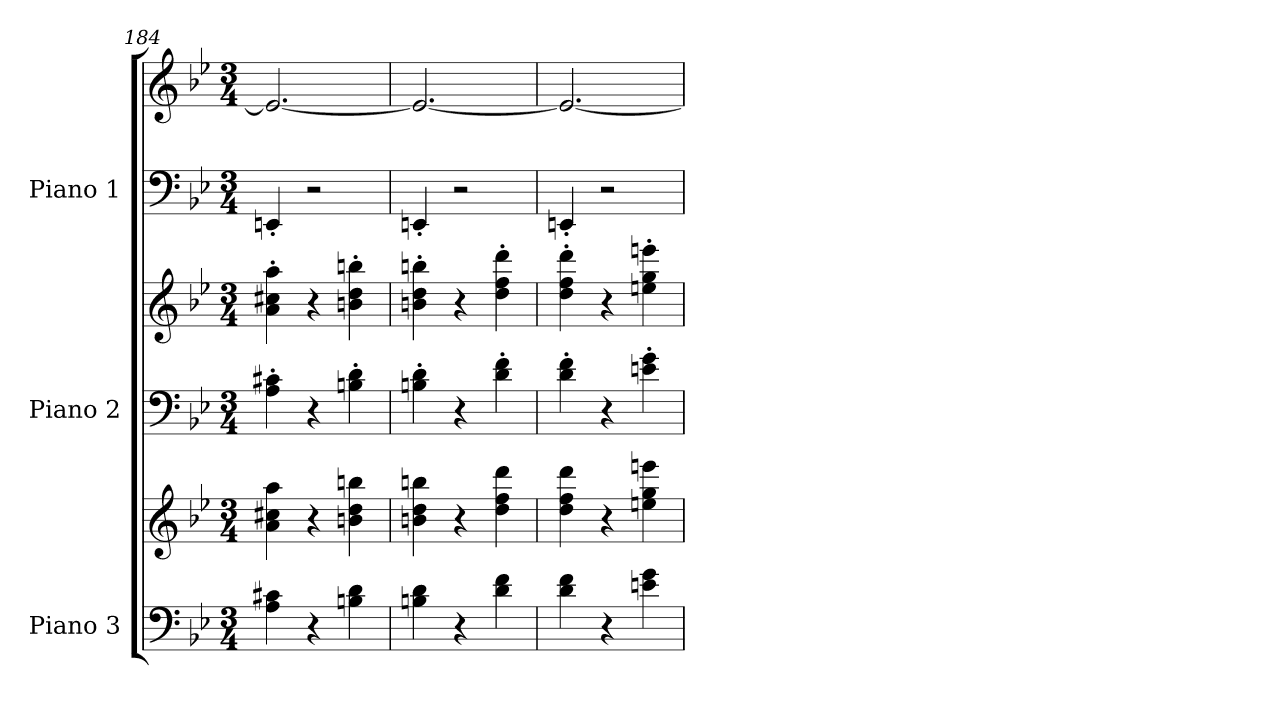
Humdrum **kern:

**kern	**kern	**kern	**kern	**kern	**kern
*part3	*part3	*part2	*part2	*part1	*part1
*staff6	*staff5	*staff4	*staff3	*staff2	*staff1
*I"Piano 3	*	*I"Piano 2	*	*I"Piano 1	*
*I'Pno. 3	*	*I'Pno. 2	*	*I'Pno. 1	*
*clefF4	*clefG2	*clefF4	*clefG2	*clefF4	*clefG2
*k[b-e-]	*k[b-e-]	*k[b-e-]	*k[b-e-]	*k[b-e-]	*k[b-e-]
*M3/4	*M3/4	*M3/4	*M3/4	*M3/4	*M3/4
=184	=184	=184	=184	=184	=184
4A\ 4c#X\	4a\ 4cc#X\ 4aa\	4A\' 4c#X\'	4a\' 4cc#X\' 4aa\'	4EEn'/	2.e/_
4r	4r	4r	4r	2r	.
4Bn\ 4d\	4bn\ 4dd\ 4bbn\	4Bn\' 4d\'	4bn\' 4dd\' 4bbn\'	.	.
!!LO:PB:g=z
=185	=185	=185	=185	=185	=185
4Bn\ 4d\	4bn\ 4dd\ 4bbn\	4Bn\' 4d\'	4bn\' 4dd\' 4bbn\'	4EEn'/	2.e/_
4r	4r	4r	4r	2r	.
4d\ 4f\	4dd\ 4ff\ 4ddd\	4d\' 4f\'	4dd\' 4ff\' 4ddd\'	.	.
=186	=186	=186	=186	=186	=186
4d\ 4f\	4dd\ 4ff\ 4ddd\	4d\' 4f\'	4dd\' 4ff\' 4ddd\'	4EEn'/	2.e/_
4r	4r	4r	4r	2r	.
4en\ 4g\	4een\ 4gg\ 4eeen\	4en\' 4g\'	4een\' 4gg\' 4eeen\'	.	.
=	=	=	=	=	=
*-	*-	*-	*-	*-	*-
